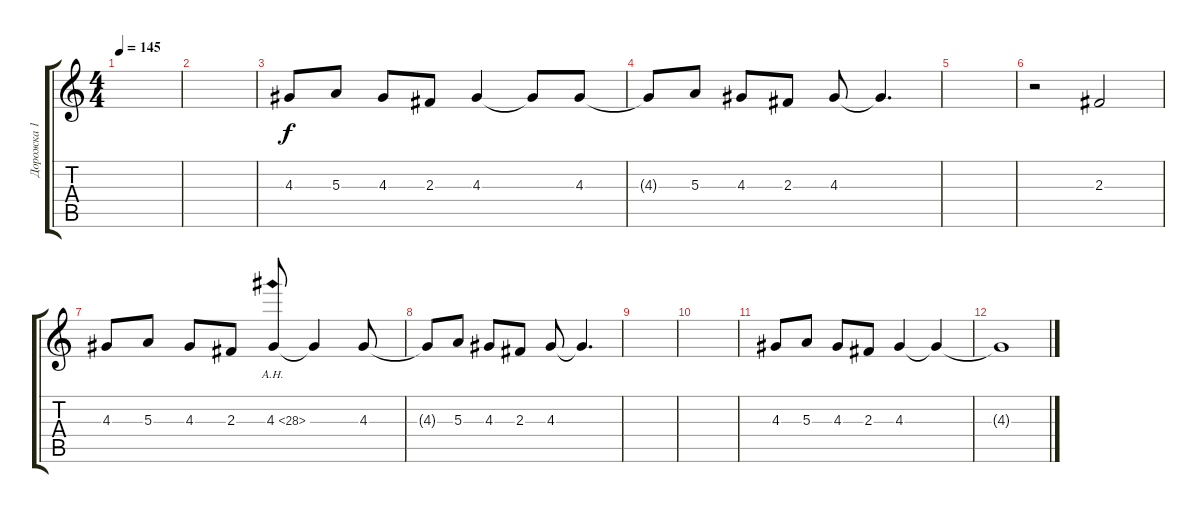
\track ("Дорожка 1" "Дорожка 1") {instrument distortionguitar}
\staff {score tabs}
\tuning (Db4 Ab3 E3 B2 Gb2 Db2) {hide}
\ts (4 4)
\tempo 145
\clef g2
\ks c
|
|
4.3.8 5.3.8 4.3.8 2.3.8 4.3.4 4.3{t}.8 4.3.8 |
4.3{t}.8 5.3.8 4.3.8 2.3.8 4.3.8 4.3{t}.4{d} |
|
r.2 2.3.2 |
4.3.8 5.3.8 4.3.8 2.3.8 4.3{ah 24}.8 4.3{t}.4 4.3.8 |
4.3{t}.8 5.3.8 4.3.8 2.3.8 4.3.8 4.3{t}.4{d} |
|
|
4.3.8 5.3.8 4.3.8 2.3.8 4.3.4 4.3{t}.4 |
4.3{t}.1
